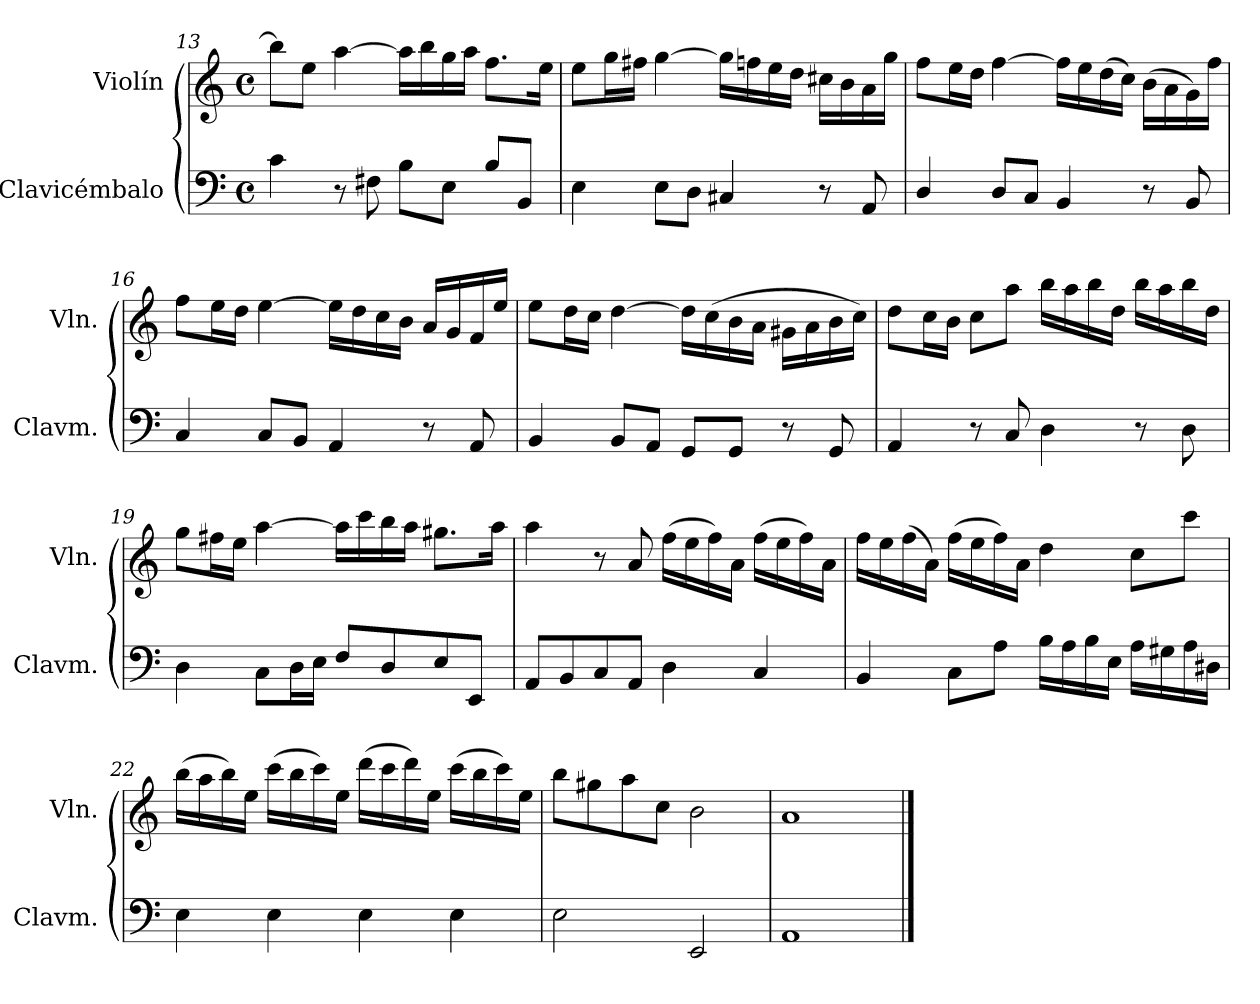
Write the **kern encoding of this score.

**kern	**kern
*part2	*part1
*staff2	*staff1
*I"Clavicémbalo	*I"Violín
*I'Clavm.	*I'Vln.
*clefF4	*clefG2
*k[]	*k[]
*M4/4	*M4/4
*met(c)	*met(c)
=13	=13
4c\	8bb\L]
.	8ee\J
8r	[4aa\
8F#X\	.
8B\L	16aa\LL]
.	16bb\
8E\J	16gg\
.	16aa\JJ
8B\L	8.ff\L
8BB/J	.
.	16ee\Jk
=14	=14
4E\	8ee\L
.	16gg\L
.	16ff#X\JJ
8E\L	[4gg\
8D\J	.
4C#X/	16gg\LL]
.	16ffn\
.	16ee\
.	16dd\JJ
8r	16cc#X\LL
.	16b\
8AA/	16a\
.	16gg\JJ
!!LO:PB:g=z
=15	=15
4D/	8ff\L
.	16ee\L
.	16dd\JJ
8D/L	[4ff\
8C/J	.
4BB/	16ff\LL]
.	16ee\
.	(>16dd\
.	16cc\JJ)
8r	(>16b\LL
.	16a\
8BB/	16g\)
.	16ff\JJ
=16	=16
4C/	8ff\L
.	16ee\L
.	16dd\JJ
8C/L	[4ee\
8BB/J	.
4AA/	16ee\LL]
.	16dd\
.	16cc\
.	16b\JJ
8r	16a/LL
.	16g/
8AA/	16f/
.	16ee\JJ
=17	=17
4BB/	8ee\L
.	16dd\L
.	16cc\JJ
8BB/L	[4dd\
8AA/J	.
8GG/L	16dd\LL]
.	(>16cc\
8GG/J	16b\
.	16a\JJ
8r	16g#X\LL
.	16a\
8GG/	16b\
.	16cc\JJ)
=18	=18
4AA/	8dd\L
.	16cc\L
.	16b\JJ
8r	8cc\L
8C/	8aa\J
4D\	16bb\LL
.	16aa\
.	16bb\
.	16dd\JJ
8r	16bb\LL
.	16aa\
8D\	16bb\
.	16dd\JJ
!!LO:LB:g=z
=19	=19
4D\	8gg\L
.	16ff#X\L
.	16ee\JJ
8C\L	[4aa\
16D\L	.
16E\JJ	.
8F/L	16aa\LL]
.	16ccc\
8D/	16bb\
.	16aa\JJ
8E/	8.gg#X\L
8EE/J	.
.	16aa\Jk
=20	=20
8AA/L	4aa\
8BB/	.
8C/	8r
8AA/J	8a/
4D\	(>16ff\LL
.	16ee\
.	16ff\)
.	16a\JJ
4C/	(>16ff\LL
.	16ee\
.	16ff\)
.	16a\JJ
=21	=21
4BB/	16ff\LL
.	16ee\
.	(>16ff\
.	16a\JJ)
8C\L	(>16ff\LL
.	16ee\
8A\J	16ff\)
.	16a\JJ
16B\LL	4dd\
16A\	.
16B\	.
16E\JJ	.
16A\LL	8cc\L
16G#X\	.
16A\	8ccc\J
16D#X\JJ	.
=22	=22
4E\	(>16bb\LL
.	16aa\
.	16bb\)
.	16ee\JJ
4E\	(>16ccc\LL
.	16bb\
.	16ccc\)
.	16ee\JJ
4E\	(>16ddd\LL
.	16ccc\
.	16ddd\)
.	16ee\JJ
4E\	(>16ccc\LL
.	16bb\
.	16ccc\)
.	16ee\JJ
!!LO:LB:g=z
=23	=23
2E\	8bb\L
.	8gg#X\
.	8aa\
.	8cc\J
2EE/	2b\
=24	=24
1AA	1a
==	==
*-	*-
